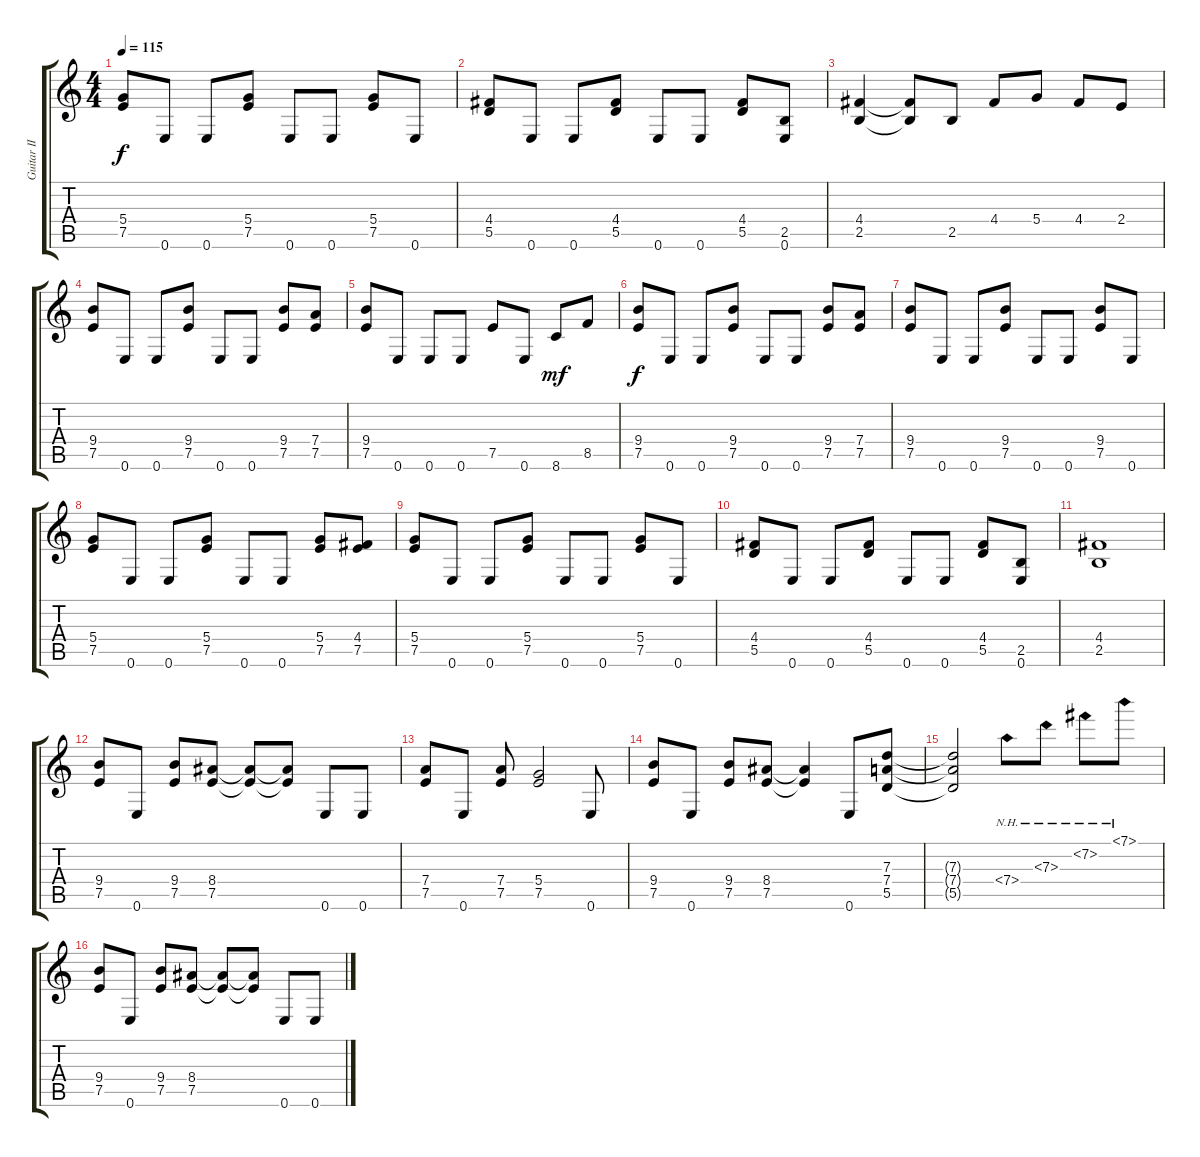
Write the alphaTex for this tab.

\track ("Guitar II" "Guitar II") {instrument distortionguitar}
\staff {score tabs}
\tuning (E4 B3 G3 D3 A2 E2) {hide}
\ts (4 4)
\tempo 115
\clef g2
\ks c
(5.4 7.5).8{dy f} 0.6.8 0.6.8 (5.4 7.5).8 0.6.8 0.6.8 (5.4 7.5).8 0.6.8 |
(4.4 5.5).8 0.6.8 0.6.8 (4.4 5.5).8 0.6.8 0.6.8 (4.4 5.5).8 (2.5 0.6).8 |
(4.4 2.5).4 (4.4{t} 2.5{t}).8 2.5.8 4.4.8 5.4.8 4.4.8 2.4.8 |
(9.4 7.5).8 0.6.8 0.6.8 (9.4 7.5).8 0.6.8 0.6.8 (9.4 7.5).8 (7.4 7.5).8 |
(9.4 7.5).8 0.6.8 0.6.8 0.6.8 7.5.8 0.6.8 8.6.8{dy mf} 8.5.8 |
(9.4 7.5).8{dy f} 0.6.8 0.6.8 (9.4 7.5).8 0.6.8 0.6.8 (9.4 7.5).8 (7.4 7.5).8 |
(9.4 7.5).8 0.6.8 0.6.8 (9.4 7.5).8 0.6.8 0.6.8 (9.4 7.5).8 0.6.8 |
(5.4 7.5).8 0.6.8 0.6.8 (5.4 7.5).8 0.6.8 0.6.8 (5.4 7.5).8 (4.4 7.5).8 |
(5.4 7.5).8 0.6.8 0.6.8 (5.4 7.5).8 0.6.8 0.6.8 (5.4 7.5).8 0.6.8 |
(4.4 5.5).8 0.6.8 0.6.8 (4.4 5.5).8 0.6.8 0.6.8 (4.4 5.5).8 (2.5 0.6).8 |
(4.4 2.5).1 |
(9.4 7.5).8 0.6.8 (9.4 7.5).8 (8.4 7.5).8 (8.4{t} 7.5{t}).8 (8.4{t} 7.5{t}).8 0.6.8 0.6.8 |
(7.4 7.5).8 0.6.8 (7.4 7.5).8 (5.4 7.5).2 0.6.8 |
(9.4 7.5).8 0.6.8 (9.4 7.5).8 (8.4 7.5).8 (8.4{t} 7.5{t}).4 0.6.8 (7.3 7.4 5.5).8 |
(7.3{t} 7.4{t} 5.5{t}).2 7.4{nh}.8 7.3{nh}.8 7.2{nh}.8 7.1{nh}.8 |
(9.4 7.5).8 0.6.8 (9.4 7.5).8 (8.4 7.5).8 (8.4{t} 7.5{t}).8 (8.4{t} 7.5{t}).8 0.6.8 0.6.8
